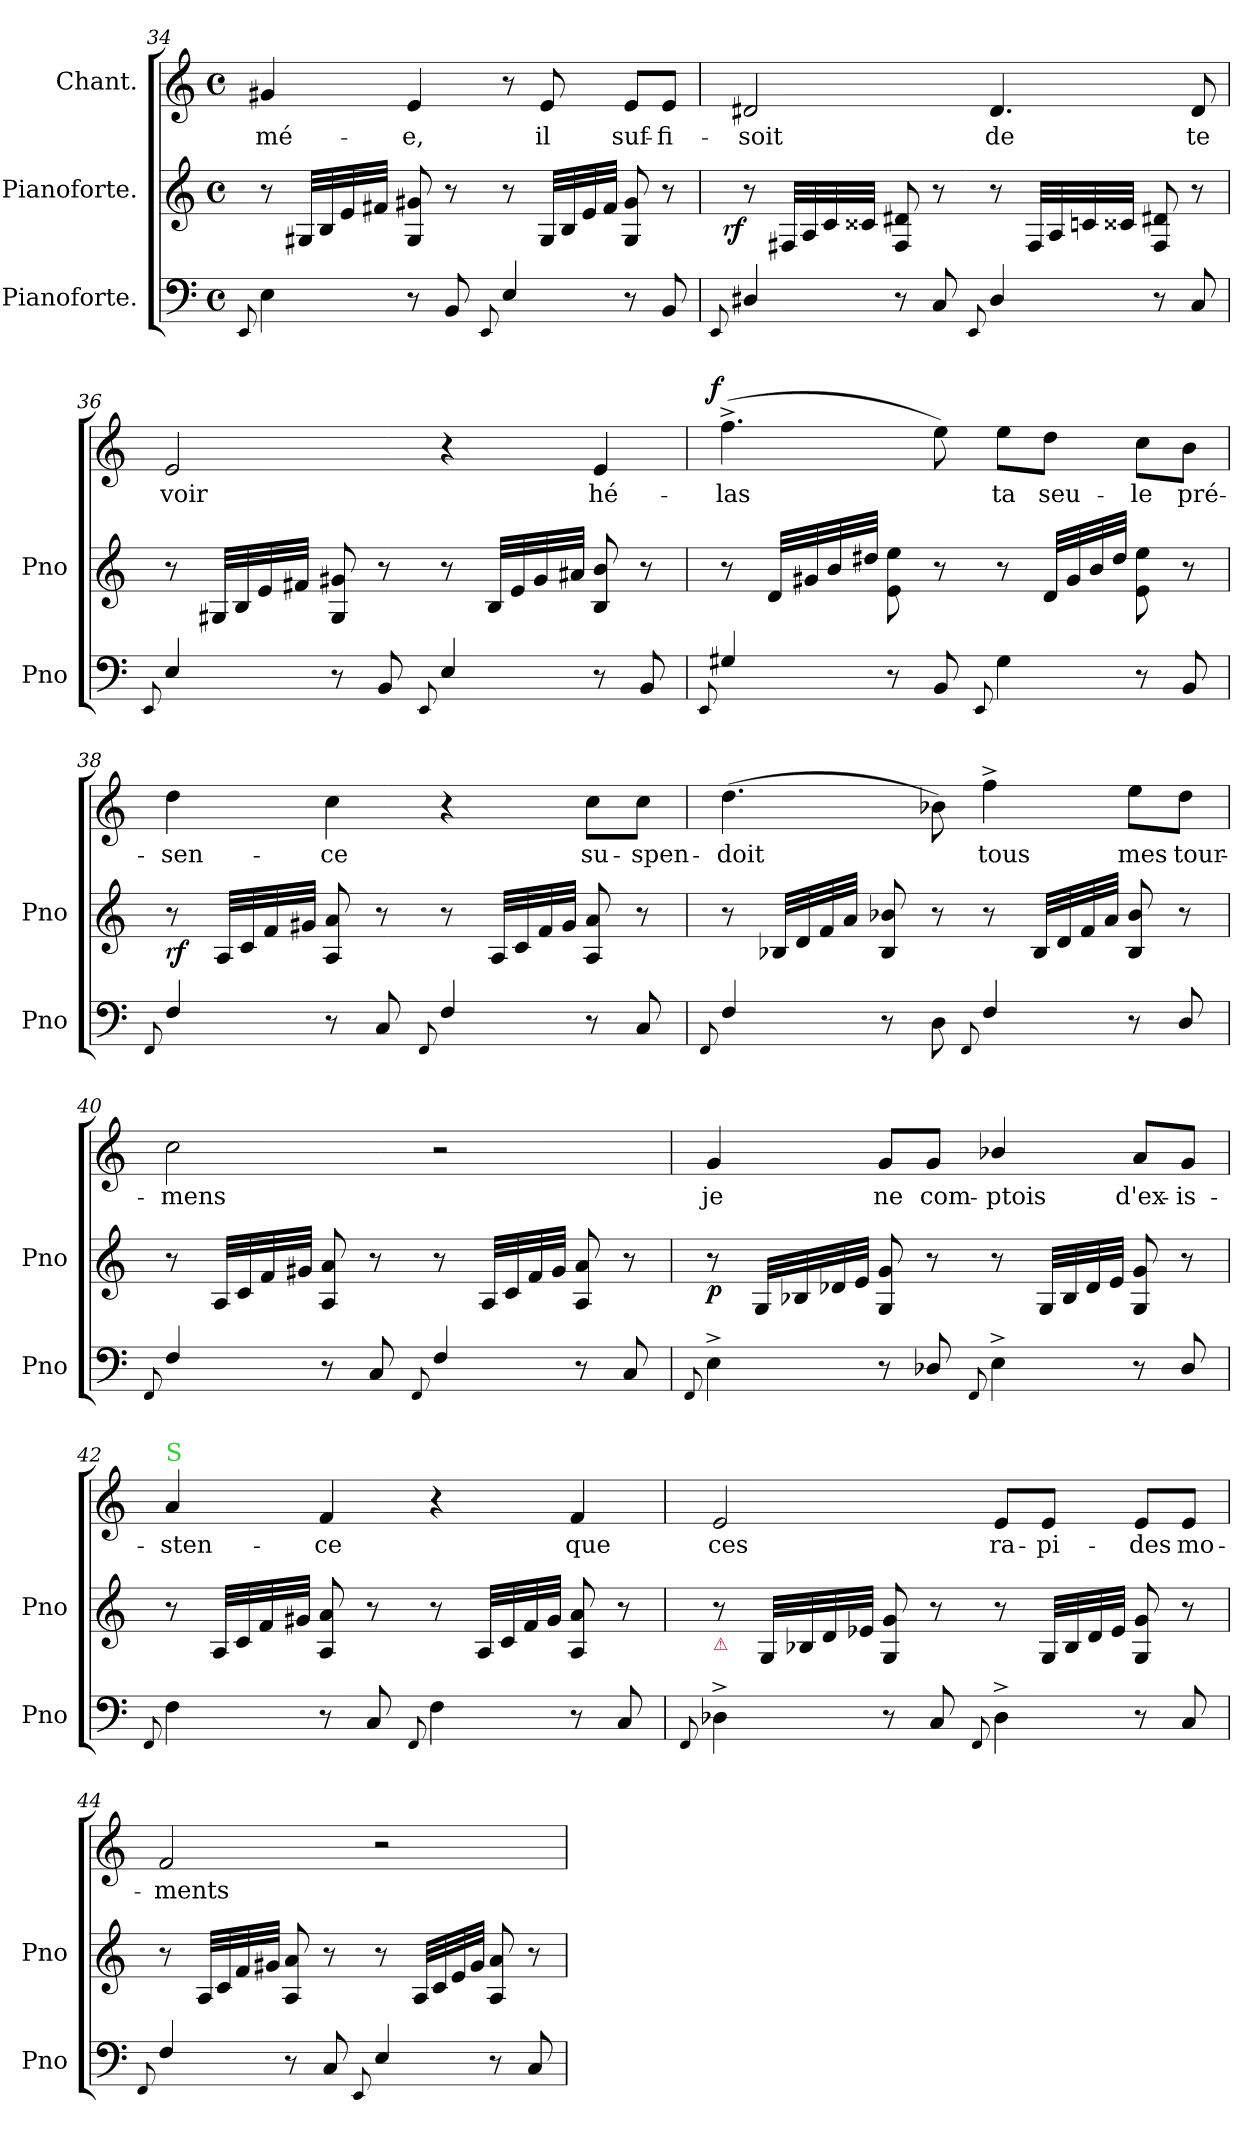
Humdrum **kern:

**kern	**kern	**dynam	**kern	**text	**dynam
*part3	*part2	*part2	*part1	*part1	*part1
*staff3	*staff2	*staff2	*staff1	*staff1	*staff1
*I"Pianoforte.	*I"Pianoforte.	*	*I"Chant.	*	*
*I'Pno	*I'Pno	*	*	*	*
*clefF4	*clefG2	*	*clefG2	*	*
*k[]	*k[]	*	*k[]	*	*
*M4/4	*M4/4	*	*M4/4	*	*
*met(c)	*met(c)	*	*met(c)	*	*
=34	=34	=34	=34	=34	=34
8qqEE/	.	.	.	.	.
4E\	8r	.	4g#X/	-mé-	.
.	32G#X/LLL	.	.	.	.
.	32B/	.	.	.	.
.	32e/	.	.	.	.
.	32f#X/JJJ	.	.	.	.
8r	8G#/ 8g#X/	.	4e/	-e,	.
8BB/	8r	.	.	.	.
8qqEE/	.	.	.	.	.
4E/	8r	.	8r	.	.
.	32G#/LLL	.	8e/	il	.
.	32B/	.	.	.	.
.	32e/	.	.	.	.
.	32f#/JJJ	.	.	.	.
8r	8G#/ 8g#/	.	8e/L	suf-	.
8BB/	8r	.	8e/J	-fi-	.
=35	=35	=35	=35	=35	=35
8qqEE/	.	.	.	.	.
!	!	!LO:DY:rj	!	!	!
4D#X/	8r	rf	2d#X/	-soit	.
.	32F#X/LLL	.	.	.	.
.	32A/	.	.	.	.
.	32c/	.	.	.	.
.	32c##X/JJJ	.	.	.	.
8r	8F#/ 8d#X/	.	.	.	.
8C/	8r	.	.	.	.
8qqEE/	.	.	.	.	.
4D#/	8r	.	4.d#/	de	.
.	32F#/LLL	.	.	.	.
.	32A/	.	.	.	.
.	32cn/	.	.	.	.
.	32c##X/JJJ	.	.	.	.
8r	8F#/ 8d#X/	.	.	.	.
8C/	8r	.	8d#/	te	.
=36	=36	=36	=36	=36	=36
8qqEE/	.	.	.	.	.
4E/	8r	.	2e/	voir	.
.	32G#X/LLL	.	.	.	.
.	32B/	.	.	.	.
.	32e/	.	.	.	.
.	32f#X/JJJ	.	.	.	.
8r	8G#/ 8g#X/	.	.	.	.
8BB/	8r	.	.	.	.
8qqEE/	.	.	.	.	.
4E/	8r	.	4r	.	.
.	32B/LLL	.	.	.	.
.	32e/	.	.	.	.
.	32g#/	.	.	.	.
.	32a#X/JJJ	.	.	.	.
8r	8B/ 8b/	.	4e/	hé-	.
8BB/	8r	.	.	.	.
=37	=37	=37	=37	=37	=37
8qqEE/	.	.	.	.	.
!	!	!	!	!	!LO:DY:b:rj
4G#X/	8r	.	(4.ff^\	-las	f
.	32d/LLL	.	.	.	.
.	32g#X/	.	.	.	.
.	32b/	.	.	.	.
.	32dd#X/JJJ	.	.	.	.
8r	8e\ 8ee\	.	.	.	.
8BB/	8r	.	8ee\)	.	.
8qqEE/	.	.	.	.	.
4G#\	8r	.	8ee\L	ta	.
.	32d/LLL	.	8dd\J	seu-	.
.	32g#/	.	.	.	.
.	32b/	.	.	.	.
.	32dd#/JJJ	.	.	.	.
8r	8e\ 8ee\	.	8cc\L	-le	.
8BB/	8r	.	8b\J	pré-	.
=38	=38	=38	=38	=38	=38
8qqFF/	.	.	.	.	.
4F/	8r	rf	4dd\	-sen-	.
.	32A/LLL	.	.	.	.
.	32c/	.	.	.	.
.	32f/	.	.	.	.
.	32g#X/JJJ	.	.	.	.
8r	8A/ 8a/	.	4cc\	-ce	.
8C/	8r	.	.	.	.
8qqFF/	.	.	.	.	.
4F/	8r	.	4r	.	.
.	32A/LLL	.	.	.	.
.	32c/	.	.	.	.
.	32f/	.	.	.	.
.	32g#/JJJ	.	.	.	.
8r	8A/ 8a/	.	8cc\L	su-	.
8C/	8r	.	8cc\J	-spen-	.
=39	=39	=39	=39	=39	=39
8qqFF/	.	.	.	.	.
4F/	8r	.	(4.dd\	-doit	.
.	32B-X/LLL	.	.	.	.
.	32d/	.	.	.	.
.	32f/	.	.	.	.
.	32a/JJJ	.	.	.	.
8r	8B-/ 8b-X/	.	.	.	.
8D\	8r	.	8b-X\)	.	.
8qqFF/	.	.	.	.	.
4F/	8r	.	4ff^\	tous	.
.	32B-/LLL	.	.	.	.
.	32d/	.	.	.	.
.	32f/	.	.	.	.
.	32a/JJJ	.	.	.	.
8r	8B-/ 8b-/	.	8ee\L	mes	.
8D/	8r	.	8dd\J	tour-	.
=40	=40	=40	=40	=40	=40
8qqFF/	.	.	.	.	.
4F/	8r	.	2cc\	-mens	.
.	32A/LLL	.	.	.	.
.	32c/	.	.	.	.
.	32f/	.	.	.	.
.	32g#X/JJJ	.	.	.	.
8r	8A/ 8a/	.	.	.	.
8C/	8r	.	.	.	.
8qqFF/	.	.	.	.	.
4F/	8r	.	2r	.	.
.	32A/LLL	.	.	.	.
.	32c/	.	.	.	.
.	32f/	.	.	.	.
.	32g#/JJJ	.	.	.	.
8r	8A/ 8a/	.	.	.	.
8C/	8r	.	.	.	.
=41	=41	=41	=41	=41	=41
8qqFF/	.	.	.	.	.
4E^\	8r	p	4g/	je	.
.	32G/LLL	.	.	.	.
.	32B-X/	.	.	.	.
.	32d-X/	.	.	.	.
.	32e/JJJ	.	.	.	.
8r	8G/ 8g/	.	8g/L	ne	.
8D-X/	8r	.	8g/J	com-	.
8qqFF/	.	.	.	.	.
4E^\	8r	.	4b-X/	-ptois	.
.	32G/LLL	.	.	.	.
.	32B-/	.	.	.	.
.	32d-/	.	.	.	.
.	32e/JJJ	.	.	.	.
8r	8G/ 8g/	.	8a/L	d'ex-	.
8D-/	8r	.	8g/J	-is-	.
=42	=42	=42	=42	=42	=42
8qqFF/	.	.	.	.	.
!	!	!	!LO:TX:a:color=limegreen:t=S	!	!
4F\	8r	.	4a/	-sten-	.
.	32A/LLL	.	.	.	.
.	32c/	.	.	.	.
.	32f/	.	.	.	.
.	32g#X/JJJ	.	.	.	.
8r	8A/ 8a/	.	4f/	-ce	.
8C/	8r	.	.	.	.
8qqFF/	.	.	.	.	.
4F\	8r	.	4r	.	.
.	32A/LLL	.	.	.	.
.	32c/	.	.	.	.
.	32f/	.	.	.	.
.	32g#/JJJ	.	.	.	.
8r	8A/ 8a/	.	4f/	que	.
8C/	8r	.	.	.	.
=43	=43	=43	=43	=43	=43
8qqFF/	.	.	.	.	.
!	!LO:TX:b:color=crimson:t=⚠	!	!	!	!
4D-X^\	8r	.	2e/	ces	.
.	32G/LLL	.	.	.	.
.	32B-X/	.	.	.	.
.	32d/	.	.	.	.
.	32e-X/JJJ	.	.	.	.
8r	8G/ 8g/	.	.	.	.
8C/	8r	.	.	.	.
8qqFF/	.	.	.	.	.
4D-^\	8r	.	8e/L	ra-	.
.	32G/LLL	.	8e/J	-pi-	.
.	32B-/	.	.	.	.
.	32d/	.	.	.	.
.	32e-/JJJ	.	.	.	.
8r	8G/ 8g/	.	8e/L	-des	.
8C/	8r	.	8e/J	mo-	.
=44	=44	=44	=44	=44	=44
8qqFF/	.	.	.	.	.
4F/	8r	.	2f/	-ments	.
.	32A/LLL	.	.	.	.
.	32c/	.	.	.	.
.	32f/	.	.	.	.
.	32g#X/JJJ	.	.	.	.
8r	8A/ 8a/	.	.	.	.
8C/	8r	.	.	.	.
8qqEE/	.	.	.	.	.
4E/	8r	.	2r	.	.
.	32A/LLL	.	.	.	.
.	32c/	.	.	.	.
.	32e/	.	.	.	.
.	32g#/JJJ	.	.	.	.
8r	8A/ 8a/	.	.	.	.
8C/	8r	.	.	.	.
=	=	=	=	=	=
*-	*-	*-	*-	*-	*-
